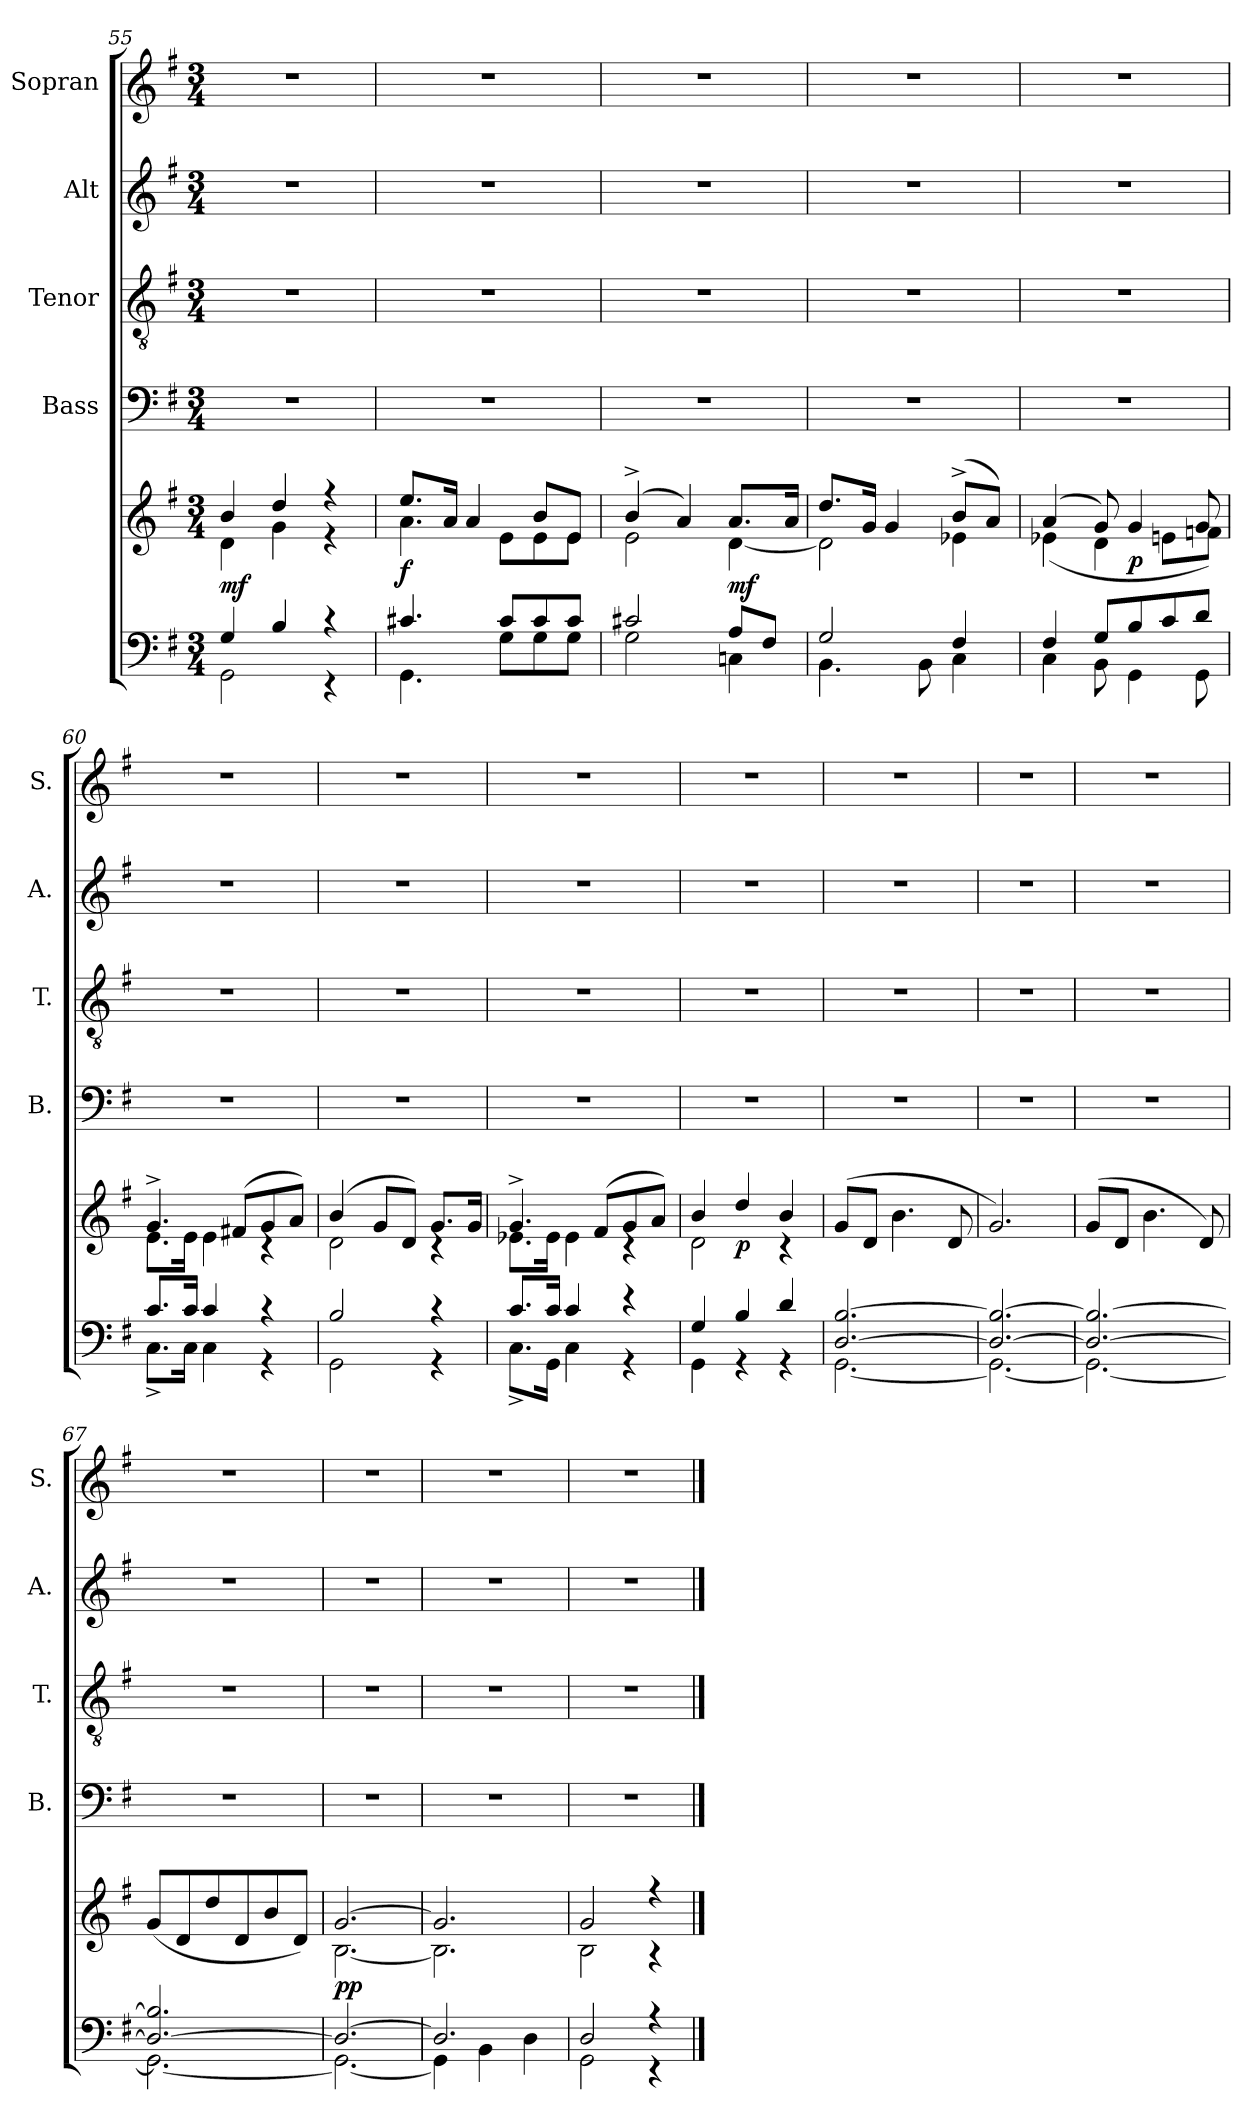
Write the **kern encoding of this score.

**kern	**kern	**dynam	**kern	**kern	**kern	**kern
*part5	*part5	*part5	*part4	*part3	*part2	*part1
*staff6	*staff5	*staff5/6	*staff4	*staff3	*staff2	*staff1
*	*	*	*I"Bass	*I"Tenor	*I"Alt	*I"Sopran
*	*	*	*I'B.	*I'T.	*I'A.	*I'S.
*clefF4	*clefG2	*	*clefF4	*clefGv2	*clefG2	*clefG2
*k[f#]	*k[f#]	*	*k[f#]	*k[f#]	*k[f#]	*k[f#]
*G:	*G:	*	*G:	*G:	*G:	*G:
*M3/4	*M3/4	*	*M3/4	*M3/4	*M3/4	*M3/4
=55	=55	=55	=55	=55	=55	=55
*^	*^	*	*	*	*	*
!	!	!	!	!LO:DY:b	!	!	!	!
4G/	2GG\	4b/	4d\	mf	2.r	2.r	2.r	2.r
4B/	.	4dd/	4g\	.	.	.	.	.
4r	4r	4r	4r	.	.	.	.	.
=56	=56	=56	=56	=56	=56	=56	=56	=56
!	!	!	!	!LO:DY:b	!	!	!	!
4.c#X/	4.GG\	8.ee/L	4.a\	f	2.r	2.r	2.r	2.r
.	.	16a/Jk	.	.	.	.	.	.
.	.	4a/	.	.	.	.	.	.
8c#/L	8G\L	.	8e\L	.	.	.	.	.
8c#/	8G\	8b/L	8e\	.	.	.	.	.
8c#/J	8G\J	8e/J	8e\J	.	.	.	.	.
!!LO:PB:g=z
=57	=57	=57	=57	=57	=57	=57	=57	=57
2c#X/	2G\	(4b^>/	2e\	.	2.r	2.r	2.r	2.r
.	.	4a/)	.	.	.	.	.	.
!	!	!	!	!LO:DY:b	!	!	!	!
8A/L	4Cn\	8.a/L	[<4d\	mf	.	.	.	.
8F#/J	.	.	.	.	.	.	.	.
.	.	16a/Jk	.	.	.	.	.	.
=58	=58	=58	=58	=58	=58	=58	=58	=58
2G/	4.BB\	8.dd/L	2d\]	.	2.r	2.r	2.r	2.r
.	.	16g/Jk	.	.	.	.	.	.
.	.	4g/	.	.	.	.	.	.
.	8BB\	.	.	.	.	.	.	.
4F#/	4C\	(>8b^>/L	4e-X\	.	.	.	.	.
.	.	8a/J)	.	.	.	.	.	.
=59	=59	=59	=59	=59	=59	=59	=59	=59
4F#/	4C\	(4a/	(<4e-X\	.	2.r	2.r	2.r	2.r
8G/L	8BB\	8g/)	4d\	.	.	.	.	.
!	!	!	!	!LO:DY:b	!	!	!	!
8B/	4GG\	4g/	.	p	.	.	.	.
8c/	.	.	8en\L	.	.	.	.	.
8d/J	8GG\	8g/	8fn\J)	.	.	.	.	.
=60	=60	=60	=60	=60	=60	=60	=60	=60
8.c/L	8.C^<\L	4.g^>/	8.e\L	.	2.r	2.r	2.r	2.r
16c/Jk	16C\Jk	.	16e\Jk	.	.	.	.	.
4c/	4C\	.	4e\	.	.	.	.	.
.	.	(>8f#X/L	.	.	.	.	.	.
4r	4r	8g/	4rB	.	.	.	.	.
.	.	8a/J)	.	.	.	.	.	.
=61	=61	=61	=61	=61	=61	=61	=61	=61
2B/	2GG\	(4b/	2d\	.	2.r	2.r	2.r	2.r
.	.	8g/L	.	.	.	.	.	.
.	.	8d/J)	.	.	.	.	.	.
4r	4r	8.g/L	4rB	.	.	.	.	.
.	.	16g/Jk	.	.	.	.	.	.
=62	=62	=62	=62	=62	=62	=62	=62	=62
8.c/L	8.C^<\L	4.g^>/	8.e-X\L	.	2.r	2.r	2.r	2.r
16c/Jk	16GG\Jk	.	16e-\Jk	.	.	.	.	.
4c/	4C\	.	4e-\	.	.	.	.	.
.	.	(>8f#/L	.	.	.	.	.	.
4r	4r	8g/	4rB	.	.	.	.	.
.	.	8a/J)	.	.	.	.	.	.
!!LO:LB:g=z
=63	=63	=63	=63	=63	=63	=63	=63	=63
4G/	4GG\	4b/	2d\	.	2.r	2.r	2.r	2.r
!	!	!	!	!LO:DY:b	!	!	!	!
4B/	4rGG	4dd/	.	p	.	.	.	.
4d/	4rGG	4b/	4rc	.	.	.	.	.
*	*	*v	*v	*	*	*	*	*
=64	=64	=64	=64	=64	=64	=64	=64
[>2.D/ [>2.B/	[<2.GG\	(>8g/L	.	2.r	2.r	2.r	2.r
.	.	8d/J	.	.	.	.	.
.	.	4.b\	.	.	.	.	.
.	.	8d/	.	.	.	.	.
=65	=65	=65	=65	=65	=65	=65	=65
2.D/_ 2.B/_	2.GG\_	2.g/)	.	2.r	2.r	2.r	2.r
=66	=66	=66	=66	=66	=66	=66	=66
2.D/_ 2.B/_	2.GG\_	(>8g/L	.	2.r	2.r	2.r	2.r
.	.	8d/J	.	.	.	.	.
.	.	4.b\	.	.	.	.	.
.	.	8d/)	.	.	.	.	.
=67	=67	=67	=67	=67	=67	=67	=67
2.D/_ 2.B/]	2.GG\_	(<8g/L	.	2.r	2.r	2.r	2.r
.	.	8d/	.	.	.	.	.
.	.	8dd/	.	.	.	.	.
.	.	8d/	.	.	.	.	.
.	.	8b/	.	.	.	.	.
.	.	8d/J)	.	.	.	.	.
=68	=68	=68	=68	=68	=68	=68	=68
*	*	*^	*	*	*	*	*
!	!	!	!	!LO:DY:b	!	!	!	!
2.D/_	2.GG\_	[>2.g/	[<2.B\	pp	2.r	2.r	2.r	2.r
=69	=69	=69	=69	=69	=69	=69	=69	=69
2.D/]	4GG\]	2.g/]	2.B\]	.	2.r	2.r	2.r	2.r
.	4BB\	.	.	.	.	.	.	.
.	4D\	.	.	.	.	.	.	.
=70	=70	=70	=70	=70	=70	=70	=70	=70
2D/	2GG\	2g/	2B\	.	2.r	2.r	2.r	2.r
4r	4r	4r	4r	.	.	.	.	.
*v	*v	*	*	*	*	*	*	*
*	*v	*v	*	*	*	*	*
==	==	==	==	==	==	==
*-	*-	*-	*-	*-	*-	*-
